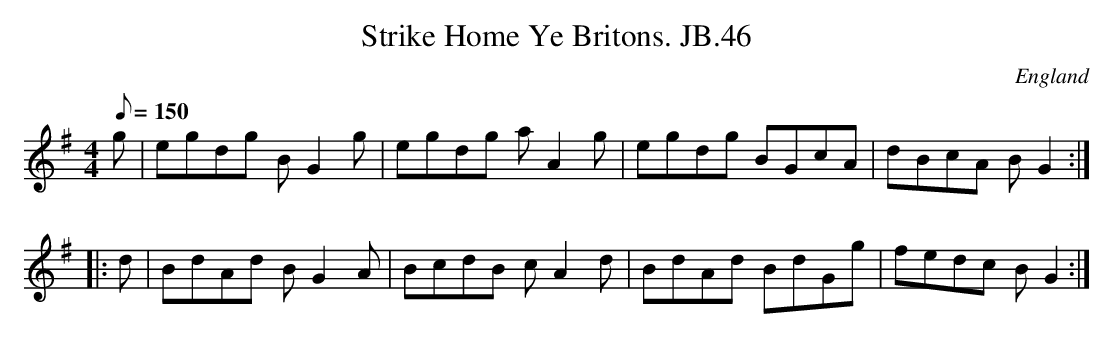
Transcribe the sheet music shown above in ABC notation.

X:1
T:Strike Home Ye Britons. JB.46
M:4/4
L:1/8
Q:150
O:England
K:G
g|egdg BG2g|egdg aA2g|egdg BGcA|dBcA BG2:|!
|:d|BdAd BG2A|BcdB cA2d|BdAd BdGg|fedc BG2:|]
